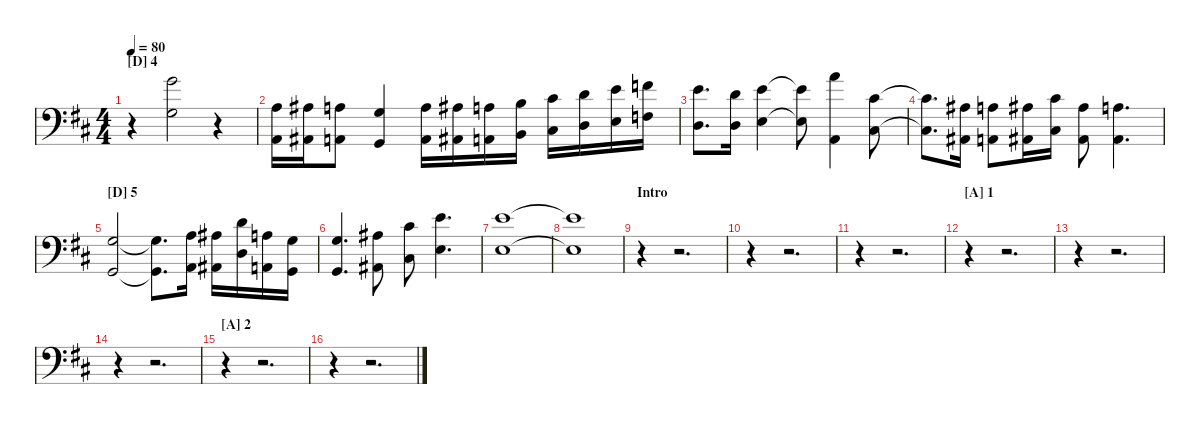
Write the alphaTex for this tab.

\hideDynamics
\bracketExtendMode nobrackets
\singleTrackTrackNamePolicy hidden
\multiTrackTrackNamePolicy hidden
\otherSystemsTrackNameOrientation horizontal
\track ("Strings 3" "S-Gt") {instrument stringensemble1}
\staff {score}
\tuning (E4 B3 G3 D3 A2 E2)
\ts (4 4)
\section ("D" "4")
\tempo 80
\clef f4
\ks d
r.4{dy f beam Down} (3.1{acc forcenatural} 0.3{acc forcenatural}).2{beam Down} r.4{beam Down} |
(2.3{acc forcenatural} 0.5{acc forcenatural}).16{beam Down} (3.3{acc #} 1.5{acc #}).16{beam Down} (2.3{acc forcenatural} 0.5{acc forcenatural}).8{beam Down} (0.3{acc forcenatural} 3.6{acc forcenatural}).4{beam Up} (2.3{acc forcenatural} 0.5{acc forcenatural}).16{beam Down} (3.3{acc #} 1.5{acc #}).16{beam Down} (2.3{acc forcenatural} 0.5{acc forcenatural}).16{beam Down} (0.2{acc forcenatural} 2.5{acc forcenatural}).16{beam Down} (2.2{acc #} 4.5{acc #}).16{beam Down} (3.2{acc forcenatural} 0.4{acc forcenatural}).16{beam Down} (0.1{acc forcenatural} 2.4{acc forcenatural}).16{beam Down} (1.1{acc forcenatural} 3.4{acc forcenatural}).16{beam Down} |
(0.1{acc forcenatural} 0.4{acc forcenatural}).8{d beam Down} (3.2{acc forcenatural} 0.4{acc forcenatural}).16{beam Down} (0.1{acc forcenatural} 2.4{acc forcenatural}).4{beam Down} (0.1{t acc forcenatural} 2.4{t acc forcenatural}).8{beam Down} (5.1{acc forcenatural} 0.5{acc forcenatural}).4{beam Down} (2.2{acc #} 4.5{acc #}).8{beam Down} |
(2.2{t acc #} 4.5{t acc #}).8{d beam Down} (3.3{acc #} 1.5{acc #}).16{beam Down} (2.3{acc forcenatural} 0.5{acc forcenatural}).8{beam Down} (3.3{acc #} 1.5{acc #}).16{beam Down} (2.2{acc #} 4.5{acc #}).16{beam Down} (3.3{acc #} 1.5{acc #}).8{beam Down} (2.3{acc forcenatural} 1.5{acc #}).4{d beam Down} |
\section ("D" "5")
(0.3{acc forcenatural} 3.6{acc forcenatural}).2{beam Up} (0.3{t acc forcenatural} 3.6{t acc forcenatural}).8{d beam Down} (2.3{acc forcenatural} 0.5{acc forcenatural}).16{beam Down} (3.3{acc #} 1.5{acc #}).16{beam Down} (3.2{acc forcenatural} 0.4{acc forcenatural}).16{beam Down} (2.3{acc forcenatural} 0.5{acc forcenatural}).16{beam Down} (0.3{acc forcenatural} 3.6{acc forcenatural}).16{beam Down} |
(0.3{acc forcenatural} 3.6{acc forcenatural}).4{d beam Up} (3.3{acc #} 1.5{acc #}).8{beam Down} (2.2{acc #} 4.5{acc #}).8{beam Down} (0.1{acc forcenatural} 2.4{acc forcenatural}).4{d beam Down} |
(0.1{acc forcenatural} 2.4{acc forcenatural}).1{beam Down} |
(0.1{t acc forcenatural} 2.4{t acc forcenatural}).1{beam Down} |
\section ("" "Intro")
r.4{beam Down} r.2{d beam Down} |
r.4{beam Down} r.2{d beam Down} |
r.4{beam Down} r.2{d beam Down} |
\section ("A" "1")
r.4{beam Down} r.2{d beam Down} |
r.4{beam Down} r.2{d beam Down} |
r.4{beam Down} r.2{d beam Down} |
\section ("A" "2")
r.4{beam Down} r.2{d beam Down} |
r.4{beam Down} r.2{d beam Down}
